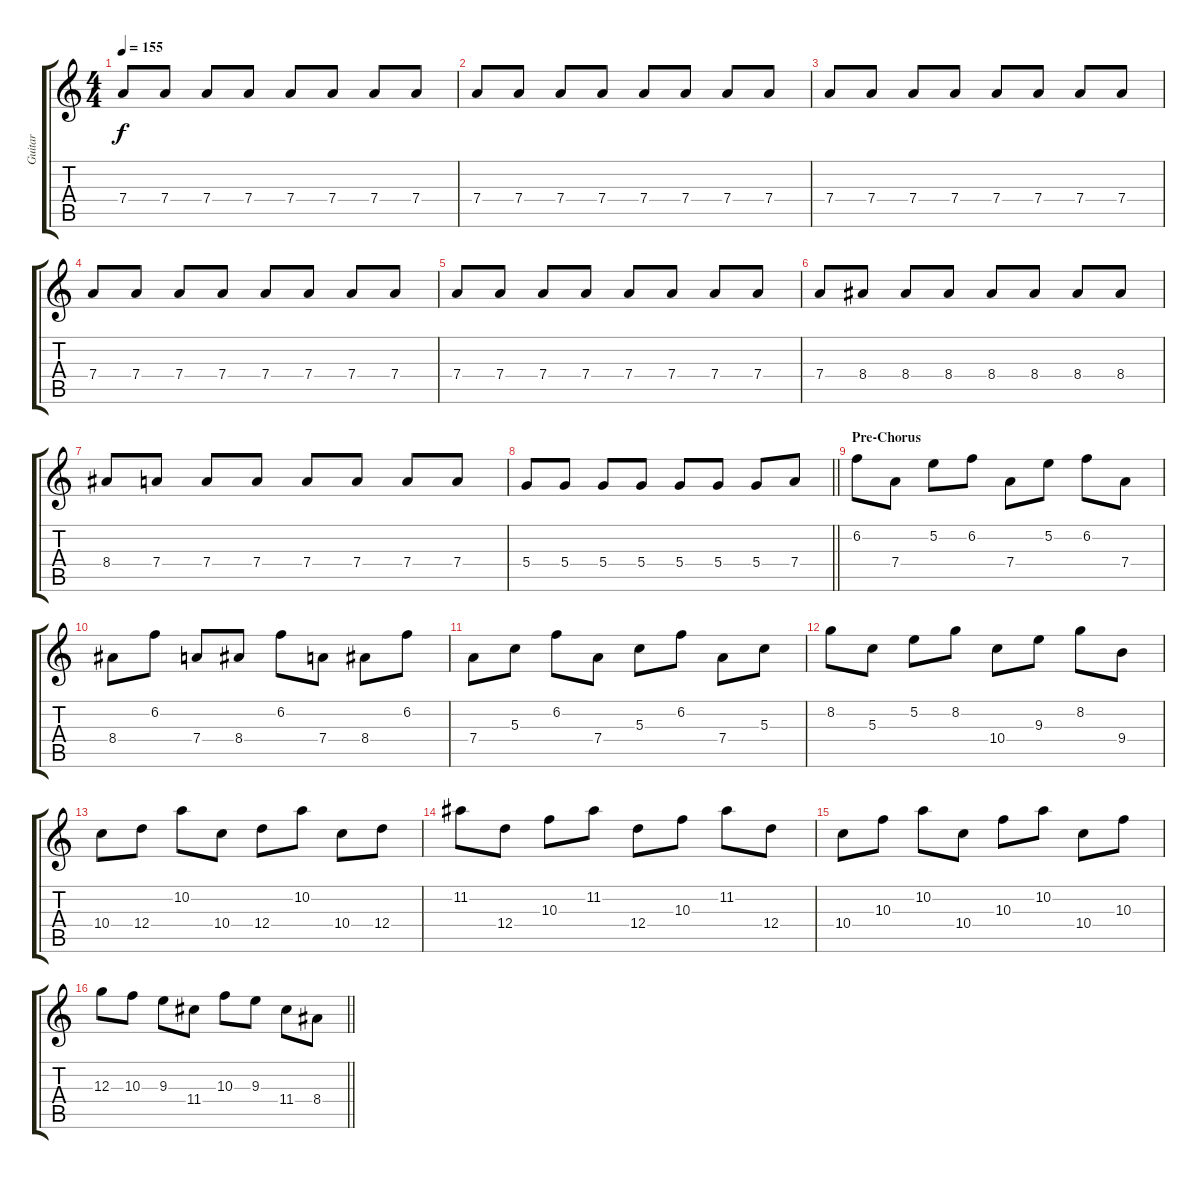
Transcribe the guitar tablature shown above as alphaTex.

\track ("Guitar" "Guitar") {instrument distortionguitar}
\staff {score tabs}
\tuning (E4 B3 G3 D3 A2 D2) {hide}
\ts (4 4)
\tempo 155
\clef g2
\ks c
7.4.8{dy f} 7.4.8 7.4.8 7.4.8 7.4.8 7.4.8 7.4.8 7.4.8 |
7.4.8 7.4.8 7.4.8 7.4.8 7.4.8 7.4.8 7.4.8 7.4.8 |
7.4.8 7.4.8 7.4.8 7.4.8 7.4.8 7.4.8 7.4.8 7.4.8 |
7.4.8 7.4.8 7.4.8 7.4.8 7.4.8 7.4.8 7.4.8 7.4.8 |
7.4.8 7.4.8 7.4.8 7.4.8 7.4.8 7.4.8 7.4.8 7.4.8 |
7.4.8 8.4.8 8.4.8 8.4.8 8.4.8 8.4.8 8.4.8 8.4.8 |
8.4.8 7.4.8 7.4.8 7.4.8 7.4.8 7.4.8 7.4.8 7.4.8 |
\barLineRight lightlight
5.4.8 5.4.8 5.4.8 5.4.8 5.4.8 5.4.8 5.4.8 7.4.8 |
\section ("" "Pre-Chorus")
6.2.8 7.4.8 5.2.8 6.2.8 7.4.8 5.2.8 6.2.8 7.4.8 |
8.4.8 6.2.8 7.4.8 8.4.8 6.2.8 7.4.8 8.4.8 6.2.8 |
7.4.8 5.3.8 6.2.8 7.4.8 5.3.8 6.2.8 7.4.8 5.3.8 |
8.2.8 5.3.8 5.2.8 8.2.8 10.4.8 9.3.8 8.2.8 9.4.8 |
10.4.8 12.4.8 10.2.8 10.4.8 12.4.8 10.2.8 10.4.8 12.4.8 |
11.2.8 12.4.8 10.3.8 11.2.8 12.4.8 10.3.8 11.2.8 12.4.8 |
10.4.8 10.3.8 10.2.8 10.4.8 10.3.8 10.2.8 10.4.8 10.3.8 |
\barLineRight lightlight
12.3.8 10.3.8 9.3.8 11.4.8 10.3.8 9.3.8 11.4.8 8.4.8
